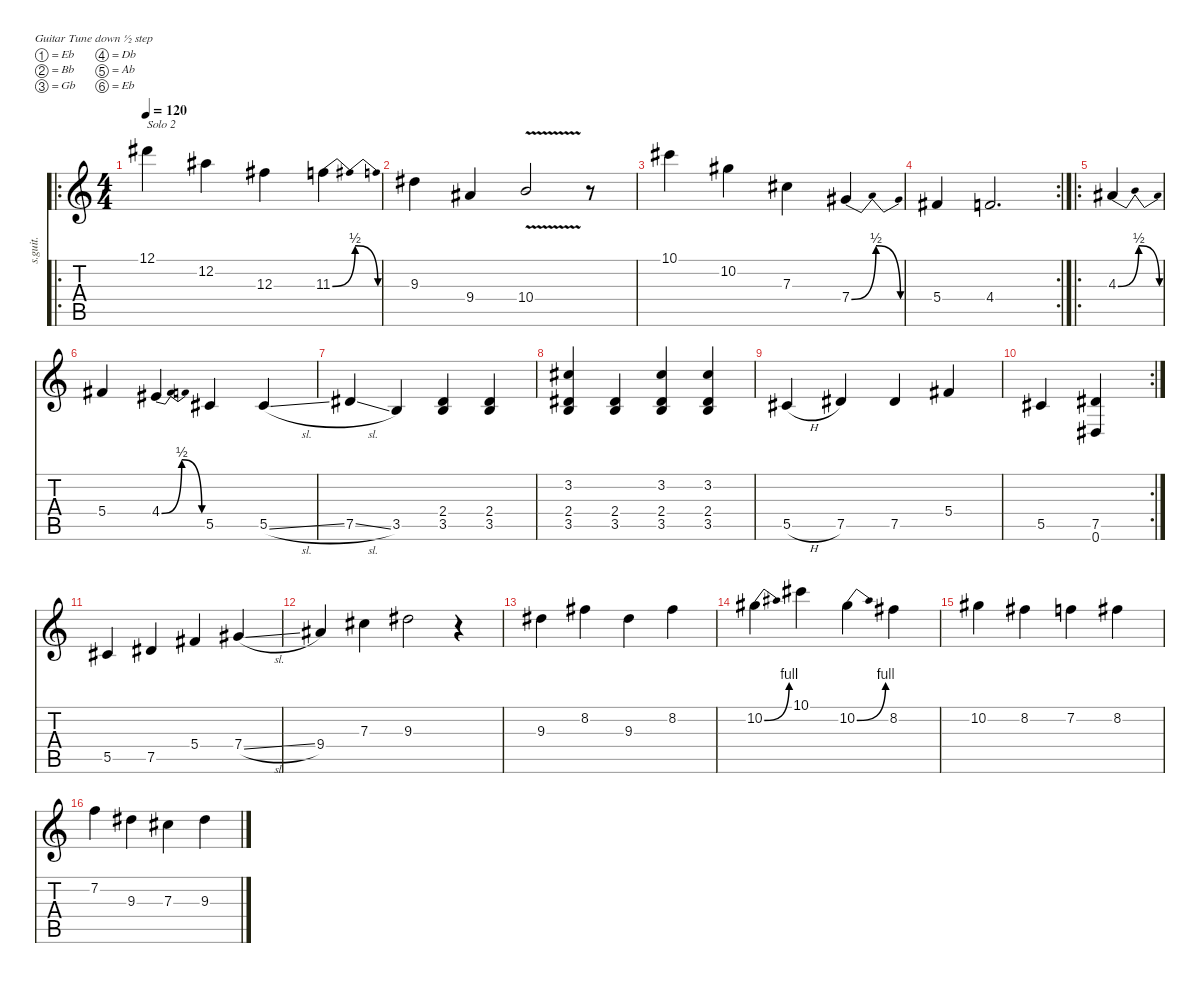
\defaultSystemsLayout 4
\hideDynamics
\bracketExtendMode nobrackets
\otherSystemsTrackNameOrientation horizontal
\track ("Track 2" "s.guit.") {instrument acousticguitarsteel}
\staff {score tabs}
\tuning (Eb4 Bb3 Gb3 Db3 Ab2 Eb2)
\ro
\ts (4 4)
\tempo 120
\clef g2
\ks c
12.1{acc #}.4{txt "Solo 2" dy f beam Down} 12.2{acc #}.4{beam Down} 12.3{acc #}.4{beam Down} 11.3{be (bendrelease 0 0 15 2 30 2 45 0)}.4{beam Down} |
9.3{acc #}.4{beam Down} 9.4{acc #}.4{beam Up} 10.4{v}.2{beam Up} r.8{beam Up} |
10.1{acc #}.4{beam Down} 10.2{acc #}.4{beam Down} 7.3{acc #}.4{beam Down} 7.4{be (bendrelease 0 0 9 2 20.4 2 30 0) acc #}.4{beam Up} |
\rc 2
5.4{acc #}.4{beam Up} 4.4.2{d beam Up} |
\ro
4.3{be (bendrelease 0 0 11.4 2 20.4 2 30 0) acc #}.4{beam Up} |
5.4{acc #}.4{beam Up} 4.4{be (bendrelease 0 0 10.2 2 20.4 2 30 0) acc #}.4{beam Up} 5.5{acc #}.4{beam Up} 5.5{sl acc #}.4{beam Up} |
7.5{sl acc #}.4{beam Up} 3.5.4{beam Up} (3.5 2.4{acc #}).4{beam Up} (2.4{acc #} 3.5).4{beam Up} |
(3.5 2.4{acc #} 3.2{acc #}).4{beam Up} (3.5 2.4{acc #}).4{beam Up} (2.4{acc #} 3.5 3.2{acc #}).4{beam Up} (3.5 2.4{acc #} 3.2{acc #}).4{beam Up} |
5.5{h acc #}.4{beam Up} 7.5{acc #}.4{beam Up} 7.5{acc #}.4{beam Up} 5.4{acc #}.4{beam Up} |
\rc 2
5.5{acc #}.4{beam Up} (7.5{acc #} 0.6{acc #}).4{beam Up} |
5.5{acc #}.4{beam Up} 7.5{acc #}.4{beam Up} 5.4{acc #}.4{beam Up} 7.4{sl acc #}.4{beam Up} |
9.4{acc #}.4{beam Up} 7.3{acc #}.4{beam Down} 9.3{acc #}.2{beam Down} r.4{beam Down} |
9.3{acc #}.4{beam Down} 8.2{acc #}.4{beam Down} 9.3{acc #}.4{beam Down} 8.2{acc #}.4{beam Down} |
10.2{be (bend 0 0 30.599999999999998 4) acc #}.4{beam Down} 10.1{acc #}.4{beam Down} 10.2{be (bend 0 0 15 4) acc #}.4{beam Down} 8.2{acc #}.4{beam Down} |
10.2{acc #}.4{beam Down} 8.2{acc #}.4{beam Down} 7.2.4{beam Down} 8.2{acc #}.4{beam Down} |
7.2.4{beam Down} 9.3{acc #}.4{beam Down} 7.3{acc #}.4{beam Down} 9.3{acc #}.4{beam Down}
